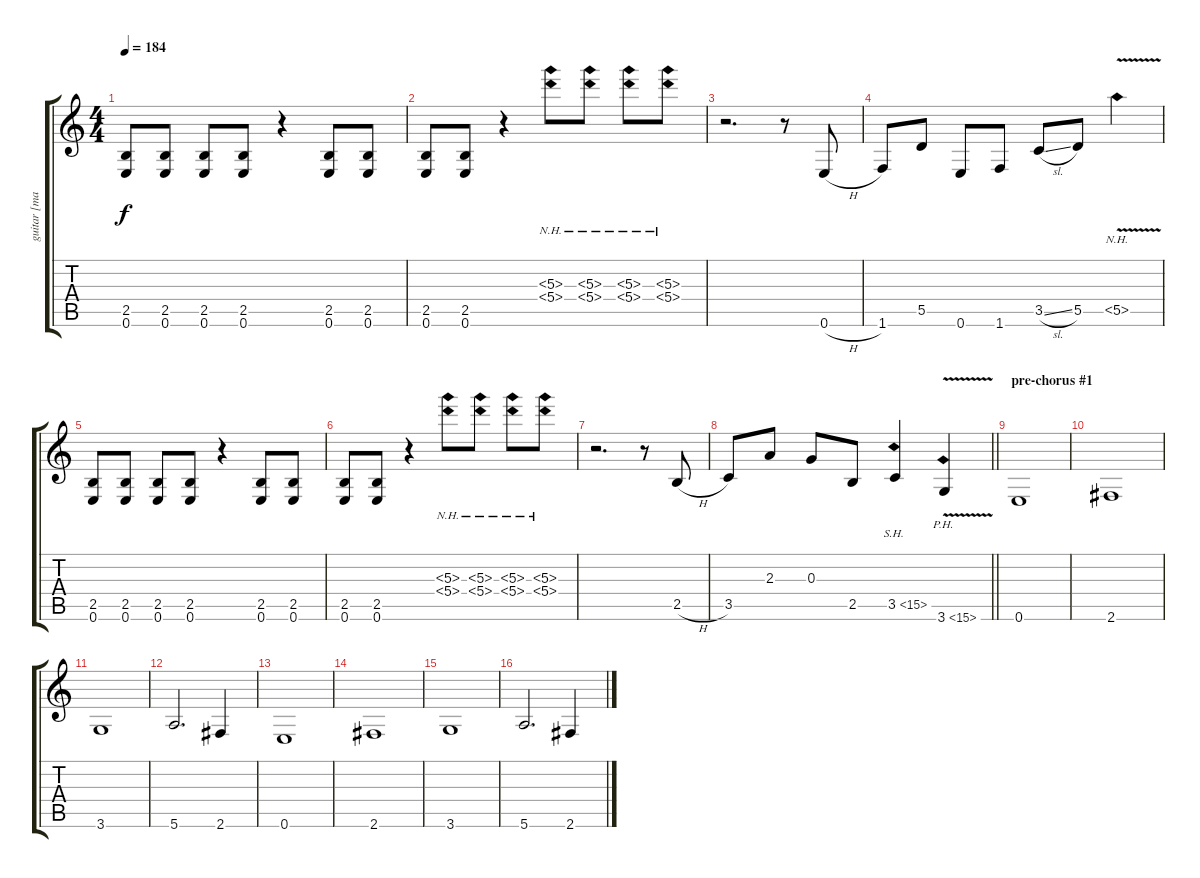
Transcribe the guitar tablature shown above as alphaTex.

\track ("guitar [maneki]" "guitar [ma") {instrument distortionguitar}
\staff {score tabs}
\tuning (E4 B3 G3 D3 A2 E2) {hide}
\ts (4 4)
\tempo 184
\clef g2
\ks c
(2.5 0.6).8{dy f} (2.5 0.6).8 (2.5 0.6).8 (2.5 0.6).8 r.4 (2.5 0.6).8 (2.5 0.6).8 |
(2.5 0.6).8 (2.5 0.6).8 r.4 (5.3{nh} 5.4{nh}).8 (5.3{nh} 5.4{nh}).8 (5.3{nh} 5.4{nh}).8 (5.3{nh} 5.4{nh}).8 |
r.2{d} r.8 0.6{h}.8 |
1.6.8 5.5.8 0.6.8 1.6.8 3.5{sl}.8 5.5.8 5.5{nh v}.4 |
(2.5 0.6).8 (2.5 0.6).8 (2.5 0.6).8 (2.5 0.6).8 r.4 (2.5 0.6).8 (2.5 0.6).8 |
(2.5 0.6).8 (2.5 0.6).8 r.4 (5.3{nh} 5.4{nh}).8 (5.3{nh} 5.4{nh}).8 (5.3{nh} 5.4{nh}).8 (5.3{nh} 5.4{nh}).8 |
r.2{d} r.8 2.5{h}.8 |
\barLineRight lightlight
3.5.8 2.3.8 0.3.8 2.5.8 3.5{sh 12}.4 3.6{ph 12 v}.4 |
\section ("" "pre-chorus #1")
0.6.1 |
2.6.1 |
3.6.1 |
5.6.2{d} 2.6.4 |
0.6.1 |
2.6.1 |
3.6.1 |
5.6.2{d} 2.6.4
